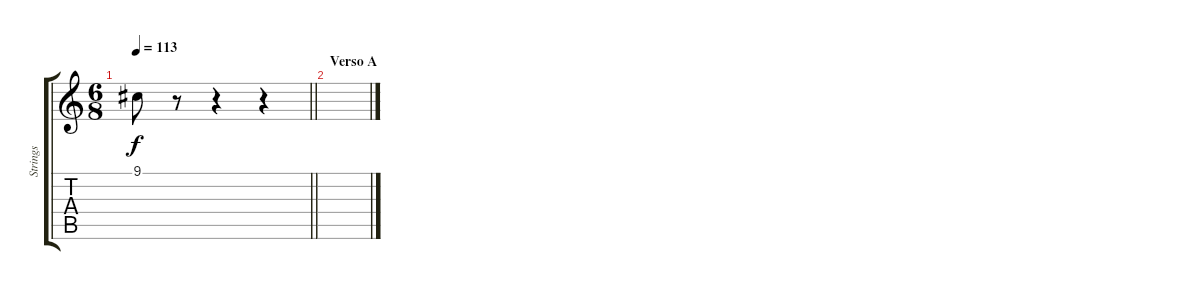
\track ("Strings" "Strings") {instrument stringensemble1}
\staff {score tabs}
\tuning (E4 B3 G3 D3 A2 E2) {hide}
\ts (6 8)
\tempo 113
\clef g2
\barLineRight lightlight
\ks c
9.1.8{dy f} r.8 r.4 r.4 |
\section ("" "Verso A")
